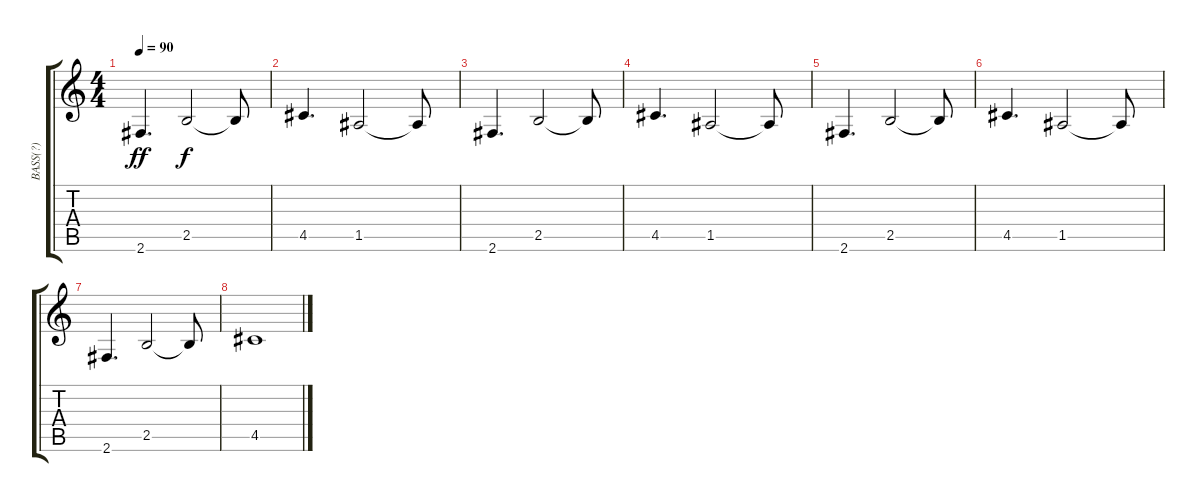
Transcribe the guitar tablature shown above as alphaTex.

\track ("BASS(?)" "BASS(?)") {instrument acousticbass}
\staff {score tabs}
\tuning (E4 B3 G3 D3 A2 E2) {hide}
\ts (4 4)
\tempo 90
\clef g2
\ks c
2.6.4{d dy ff} 2.5.2{dy f} 2.5{t}.8 |
4.5.4{d} 1.5.2 1.5{t}.8 |
2.6.4{d} 2.5.2 2.5{t}.8 |
4.5.4{d} 1.5.2 1.5{t}.8 |
2.6.4{d} 2.5.2 2.5{t}.8 |
4.5.4{d} 1.5.2 1.5{t}.8 |
2.6.4{d} 2.5.2 2.5{t}.8 |
4.5.1
